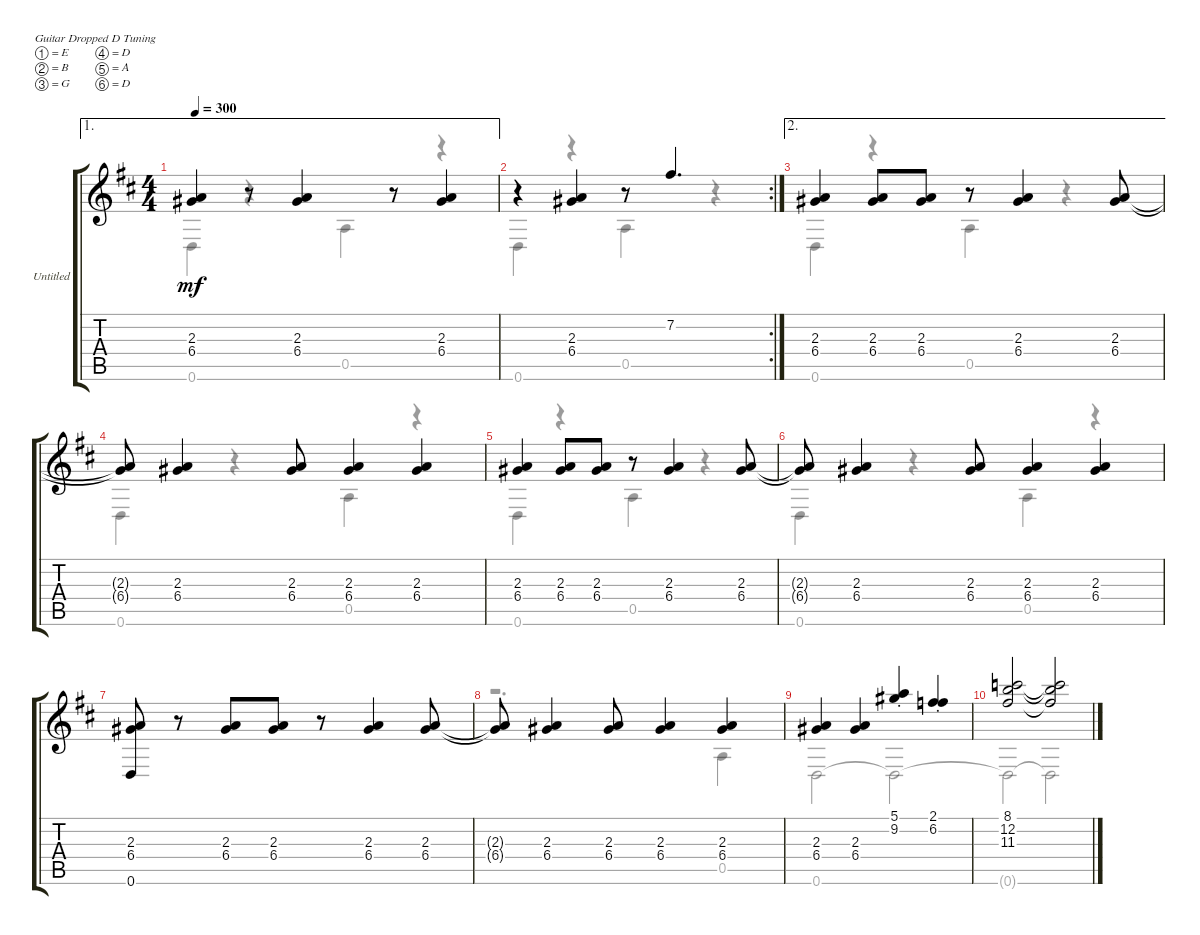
\bracketExtendMode groupsimilarinstruments
\firstSystemTrackNameOrientation horizontal
\otherSystemsTrackNameOrientation horizontal
\track ("Untitled" "Untitled") {instrument acousticguitarnylon}
\staff {score tabs}
\tuning (E4 B3 G3 D3 A2 D2)
\voice
\ae 1
\ts (4 4)
\tempo 300
\clef g2
\ks d
(2.3 6.4).4{dy mf} r.8 (2.3 6.4).4 r.8 (2.3 6.4).4 |
\rc 2
r.4 (2.3 6.4).4 r.8 7.2.4{d} |
\ae 2
(2.3 6.4).4 (2.3 6.4).8 (2.3 6.4).8 r.8 (2.3 6.4).4 (2.3 6.4).8 |
(2.3{t} 6.4{t}).8 (2.3 6.4).4 (2.3 6.4).8 (2.3 6.4).4 (2.3 6.4).4 |
(2.3 6.4).4 (2.3 6.4).8 (2.3 6.4).8 r.8 (2.3 6.4).4 (2.3 6.4).8 |
(2.3{t} 6.4{t}).8 (2.3 6.4).4 (2.3 6.4).8 (2.3 6.4).4 (2.3 6.4).4 |
(2.3 6.4 0.6).8 r.8 (2.3 6.4).8 (2.3 6.4).8 r.8 (2.3 6.4).4 (2.3 6.4).8 |
(2.3{t} 6.4{t}).8 (2.3 6.4).4 (2.3 6.4).8 (2.3 6.4).4 (2.3 6.4).4 |
(2.3 6.4).4 (2.3 6.4).4 (5.1{st} 9.2{st}).4 (2.1{st} 6.2{st}).4 |
(8.1 12.2 11.3).2 (8.1{t} 12.2{t} 11.3{t}).2
\voice
\clef g2
\ottava regular
\simile none
\ks d
0.6.4{dy mf} r.4 0.5.4 r.4 |
0.6.4 r.4 0.5.4 r.4 |
0.6.4 r.4 0.5.4 r.4 |
0.6.4 r.4 0.5.4 r.4 |
0.6.4 r.4 0.5.4 r.4 |
0.6.4 r.4 0.5.4 r.4 |
|
r.2{d} 0.5.4 |
0.6.2 0.6{t}.2 |
0.6{t}.2 0.6{t}.2
